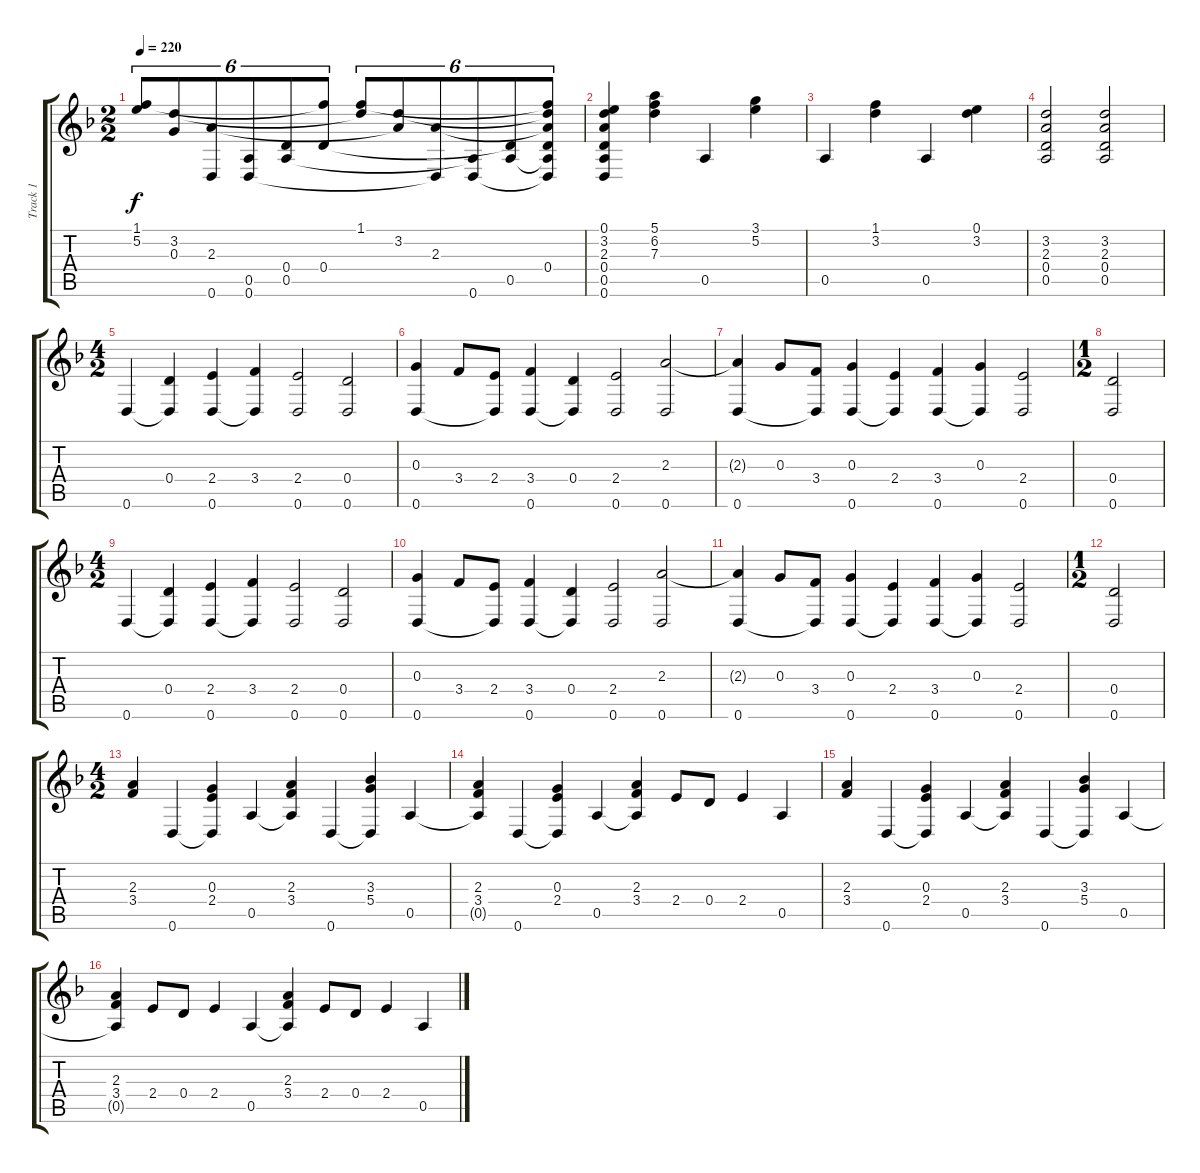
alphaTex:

\track ("Track 1" "Track 1") {instrument acousticguitarnylon}
\staff {score tabs}
\tuning (E4 B3 G3 D3 A2 D2) {hide}
\ts (2 2)
\tempo 220
\clef g2
\ks f
(1.1 5.2{t}).8{tu (6 4) dy f} (3.2 0.3{t}).8{tu (6 4)} (2.3 0.6{t}).8{tu (6 4)} (0.5{t} 0.6).8{tu (6 4)} (0.4{t} 0.5).8{tu (6 4)} (1.1{t} 0.4).8{tu (6 4)} (1.1 3.2{t}).8{tu (6 4)} (3.2 2.3{t}).8{tu (6 4)} (2.3 0.6{t}).8{tu (6 4)} (0.5{t} 0.6).8{tu (6 4)} (0.4{t} 0.5).8{tu (6 4)} (1.1{t} 3.2{t} 2.3{t} 0.4 0.5{t} 0.6{t}).8{tu (6 4)} |
(0.1 3.2 2.3 0.4 0.5 0.6).4 (5.1 6.2 7.3).4 0.5.4 (3.1 5.2).4 |
0.5.4 (1.1 3.2).4 0.5.4 (0.1 3.2).4 |
(3.2 2.3 0.4 0.5).2 (3.2 2.3 0.4 0.5).2 |
\ts (4 2)
0.6.4 (0.4 0.6{t}).4 (2.4 0.6).4 (3.4 0.6{t}).4 (2.4 0.6).2 (0.4 0.6).2 |
(0.3 0.6).4 3.4.8 (2.4 0.6{t}).8 (3.4 0.6).4 (0.4 0.6{t}).4 (2.4 0.6).2 (2.3 0.6).2 |
(2.3{t} 0.6).4 0.3.8 (3.4 0.6{t}).8 (0.3 0.6).4 (2.4 0.6{t}).4 (3.4 0.6).4 (0.3 0.6{t}).4 (2.4 0.6).2 |
\ts (1 2)
(0.4 0.6).2 |
\ts (4 2)
0.6.4 (0.4 0.6{t}).4 (2.4 0.6).4 (3.4 0.6{t}).4 (2.4 0.6).2 (0.4 0.6).2 |
(0.3 0.6).4 3.4.8 (2.4 0.6{t}).8 (3.4 0.6).4 (0.4 0.6{t}).4 (2.4 0.6).2 (2.3 0.6).2 |
(2.3{t} 0.6).4 0.3.8 (3.4 0.6{t}).8 (0.3 0.6).4 (2.4 0.6{t}).4 (3.4 0.6).4 (0.3 0.6{t}).4 (2.4 0.6).2 |
\ts (1 2)
(0.4 0.6).2 |
\ts (4 2)
(2.3 3.4).4 0.6.4 (0.3 2.4 0.6{t}).4 0.5.4 (2.3 3.4 0.5{t}).4 0.6.4 (3.3 5.4 0.6{t}).4 0.5.4 |
(2.3 3.4 0.5{t}).4 0.6.4 (0.3 2.4 0.6{t}).4 0.5.4 (2.3 3.4 0.5{t}).4 2.4.8 0.4.8 2.4.4 0.5.4 |
(2.3 3.4).4 0.6.4 (0.3 2.4 0.6{t}).4 0.5.4 (2.3 3.4 0.5{t}).4 0.6.4 (3.3 5.4 0.6{t}).4 0.5.4 |
(2.3 3.4 0.5{t}).4 2.4.8 0.4.8 2.4.4 0.5.4 (2.3 3.4 0.5{t}).4 2.4.8 0.4.8 2.4.4 0.5.4
